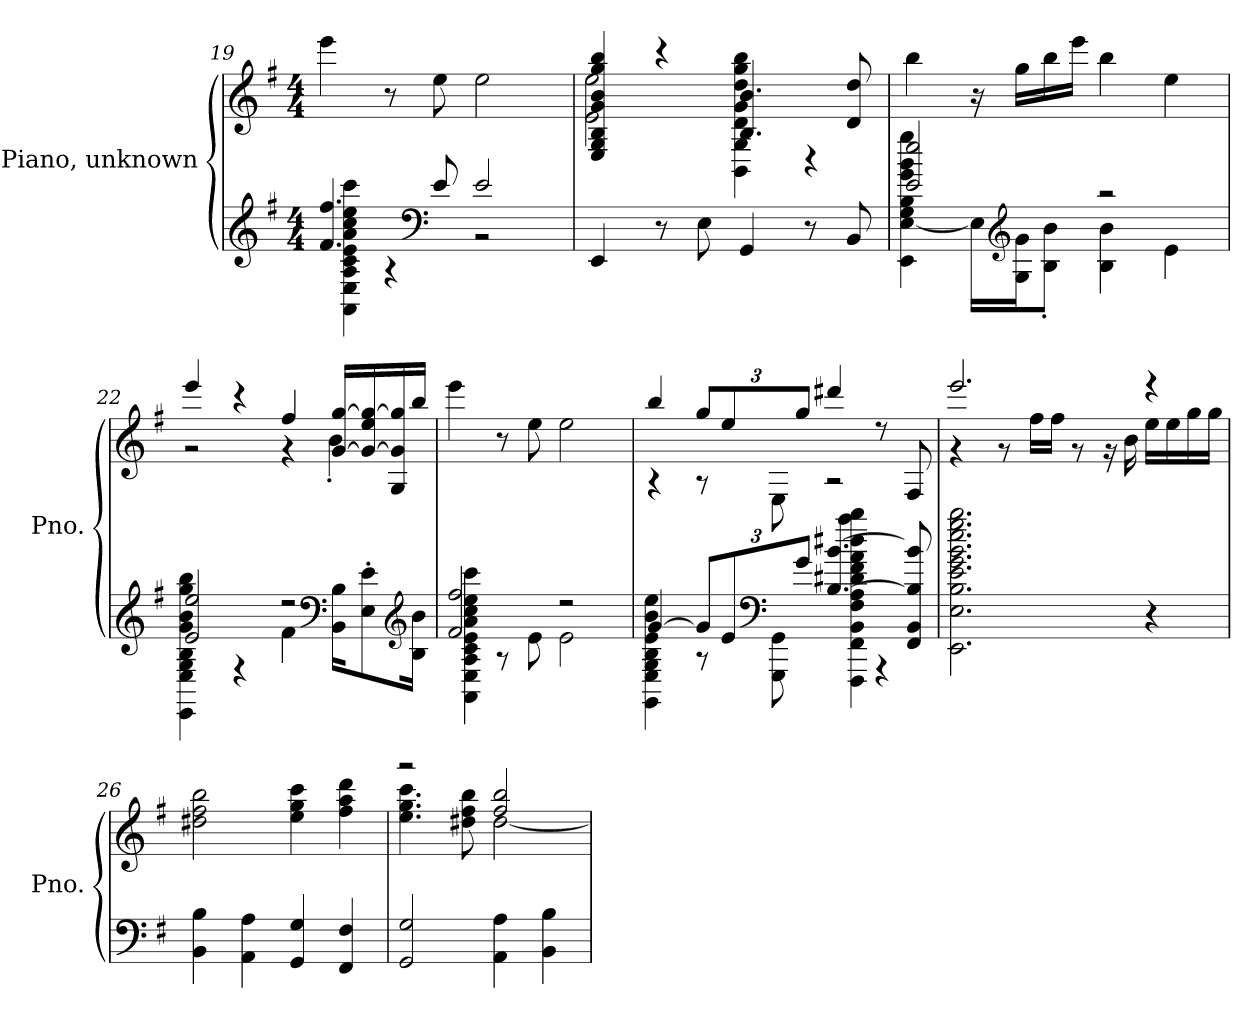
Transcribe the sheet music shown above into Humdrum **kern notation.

**kern	**kern
*part1	*part1
*staff2	*staff1
*I"Piano, unknown	*
*I'Pno.	*
*clefG2	*clefG2
*k[f#]	*k[f#]
*M4/4	*M4/4
=19	=19
*^	*
4.f#/ 4.ff#/	4AA\ 4E\ 4A\ 4c\ 4e\ 4a\ 4cc\ 4ee\ 4ccc\	4eee\
.	4r	8r
*clefF4	*	*
8e/	.	8ee\
2e/	2r	2ee\
*v	*v	*
=20	=20
*	*^
4EE/	4E/ 4G/ 4B/ 4g/ 4b/ 4gg/ 4bb/	2e\ 2ee\
8r	4r	.
8E\	.	.
4GG/	4.B/ 4.b/	4BB\ 4G\ 4d\ 4g\ 4dd\ 4gg\ 4bb\
8r	.	4r
8BB/	8d/ 8dd/	.
*	*v	*v
!!LO:PB:g=z
=21	=21
*^	*
2e/ 2ee/	4EE\ [4E\ 4G\ 4B\ 4g\ 4b\ 4gg\	4bb\
.	16E\LL]	16r
*clefG2	*	*
.	16G\ 16g\J	16gg\LL
.	8B\' 8b\'J	16bb\
.	.	16eee\JJ
2r	4B\ 4b\	4bb\
.	4e\	4ee\
=22	=22	=22
*	*	*^
2e/ 2ee/	4EE\ 4E\ 4G\ 4B\ 4g\ 4b\ 4gg\ 4bb\	4eee/	2r
.	4r	4r	.
2r	4f#\	4ff#/	4r
*clefF4	*	*	*
.	16BB\ 16B\KL	[16g/ [16gg/LL	4b'\
.	8E\' 8e\'	16g/_ 16ee/ 16gg/_	.
.	.	16G/ 16g/] 16gg/]	.
*clefG2	*	*	*
.	16B\ 16b\Jk	16bb/JJ	.
*	*	*v	*v
=23	=23	=23
2f#/ 2ff#/	4AA\ 4E\ 4A\ 4c\ 4e\ 4a\ 4cc\ 4ee\ 4ccc\	4eee\
.	8r	8r
.	8e\	8ee\
2r	2e\	2ee\
=24	=24	=24
*	*	*^
[4g/	4GG\ 4E\ 4G\ 4B\ 4e\ 4b\ 4ee\	4bb/	4r
*Xbrackettup	*	*Xbrackettup	*
12g/L]	8r	12gg/L	8r
12e/	.	12ee/	.
*clefF4	*	*	*
.	8GGG\ 8GG\	.	8E\
12g/J	.	12gg/J	.
[4.B/ [4.b/	4FFF#\ 4FF#\ 4BB\ 4F#\ 4A\ 4d#X\ 4f#\ 4a\ 4dd#X\ 4aa\ 4bb\	4ddd#X/	2r
.	4r	8r	.
8FF#/ 8BB/ 8B/] 8b/]	.	8F#/	.
*v	*v	*	*
!!LO:LB:g=z	!!
=25	=25	=25
2.EE\ 2.E\ 2.B\ 2.e\ 2.g\ 2.b\ 2.ee\ 2.gg\ 2.bb\	2.eee/	4r
.	.	8r
.	.	16ff#\LL
.	.	16ff#\JJ
.	.	8r
.	.	16r
.	.	16b\
4r	4r	16ee\LL
.	.	16ee\
.	.	16gg\
.	.	16gg\JJ
*	*v	*v
=26	=26
4BB\ 4B\	2dd#X\ 2ff#\ 2bb\
4AA\ 4A\	.
4GG/ 4G/	4ee\ 4gg\ 4ccc\
4FF#/ 4F#/	4ff#\ 4aa\ 4ddd\
=27	=27
*	*^
2GG/ 2G/	2r	4.ee\ 4.gg\ 4.ccc\
.	.	8dd#X\ 8ff#\ 8bb\
4AA\ 4A\	2ff#/ 2bb/	[2dd#\
4BB\ 4B\	.	.
*	*v	*v
=	=
*-	*-
